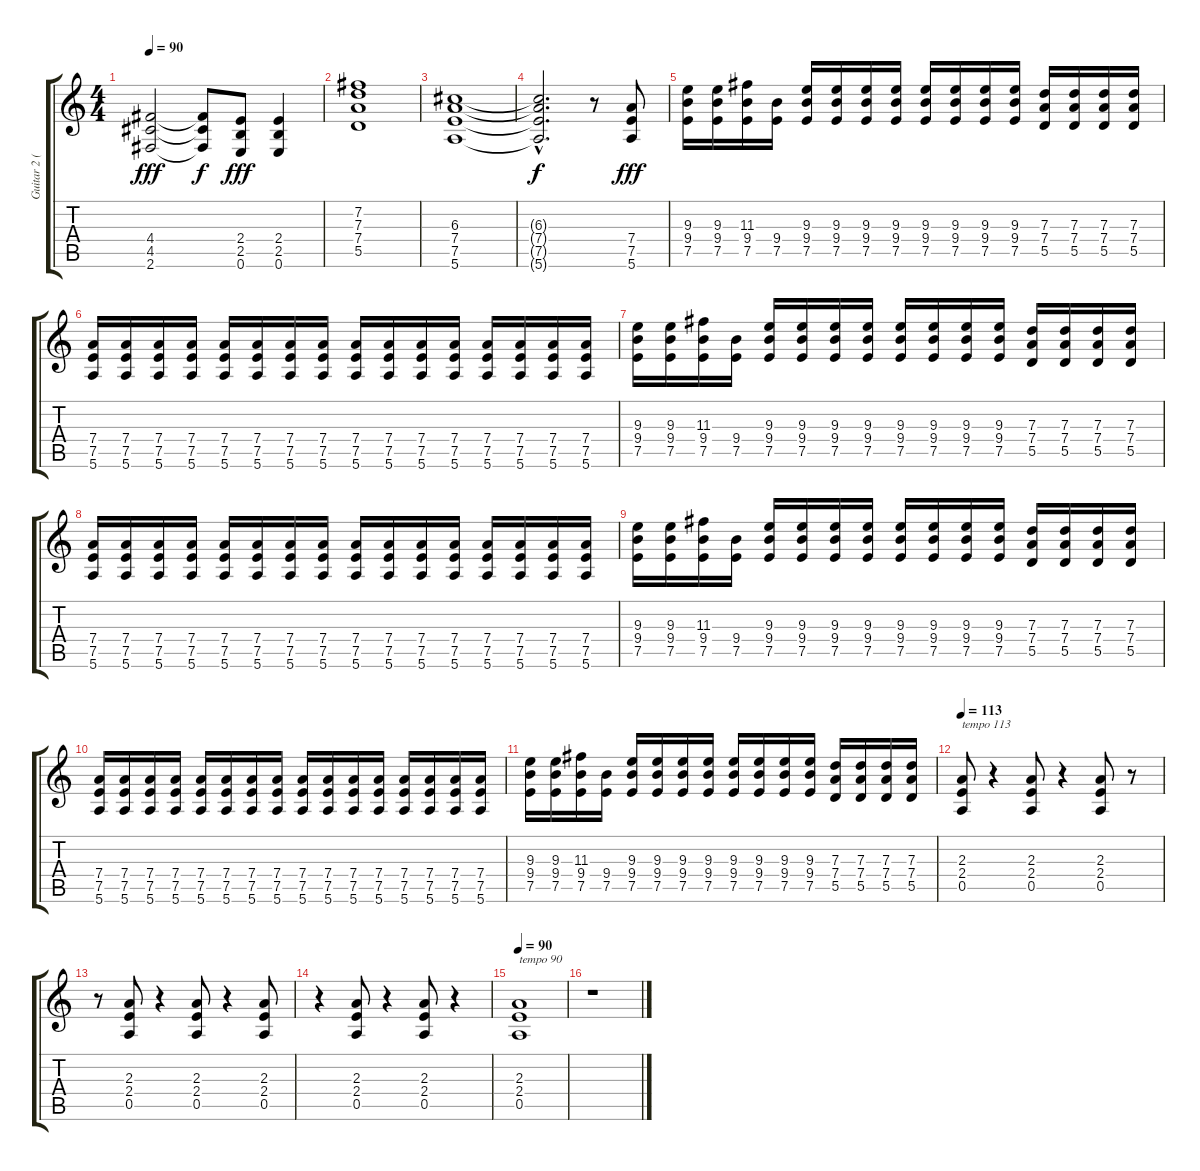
\track ("Guitar 2 (Rhythm)" "Guitar 2 (") {instrument distortionguitar}
\staff {score tabs}
\tuning (E4 B3 G3 D3 A2 E2) {hide}
\ts (4 4)
\tempo 90
\clef g2
\ks c
(4.4 4.5 2.6).2{dy fff} (4.4{t} 4.5{t} 2.6{t}).8{dy f} (2.4 2.5 0.6).8{dy fff} (2.4 2.5 0.6).4 |
(7.2 7.3 7.4 5.5).1 |
(6.3 7.4 7.5 5.6).1 |
(6.3{hac t} 7.4{hac t} 7.5{hac t} 5.6{hac t}).2{d dy f} r.8 (7.4 7.5 5.6).8{dy fff} |
(9.3 9.4 7.5).16 (9.3 9.4 7.5).16 (11.3 9.4 7.5).16 (9.4 7.5).16 (9.3 9.4 7.5).16 (9.3 9.4 7.5).16 (9.3 9.4 7.5).16 (9.3 9.4 7.5).16 (9.3 9.4 7.5).16 (9.3 9.4 7.5).16 (9.3 9.4 7.5).16 (9.3 9.4 7.5).16 (7.3 7.4 5.5).16 (7.3 7.4 5.5).16 (7.3 7.4 5.5).16 (7.3 7.4 5.5).16 |
(7.4 7.5 5.6).16 (7.4 7.5 5.6).16 (7.4 7.5 5.6).16 (7.4 7.5 5.6).16 (7.4 7.5 5.6).16 (7.4 7.5 5.6).16 (7.4 7.5 5.6).16 (7.4 7.5 5.6).16 (7.4 7.5 5.6).16 (7.4 7.5 5.6).16 (7.4 7.5 5.6).16 (7.4 7.5 5.6).16 (7.4 7.5 5.6).16 (7.4 7.5 5.6).16 (7.4 7.5 5.6).16 (7.4 7.5 5.6).16 |
(9.3 9.4 7.5).16 (9.3 9.4 7.5).16 (11.3 9.4 7.5).16 (9.4 7.5).16 (9.3 9.4 7.5).16 (9.3 9.4 7.5).16 (9.3 9.4 7.5).16 (9.3 9.4 7.5).16 (9.3 9.4 7.5).16 (9.3 9.4 7.5).16 (9.3 9.4 7.5).16 (9.3 9.4 7.5).16 (7.3 7.4 5.5).16 (7.3 7.4 5.5).16 (7.3 7.4 5.5).16 (7.3 7.4 5.5).16 |
(7.4 7.5 5.6).16 (7.4 7.5 5.6).16 (7.4 7.5 5.6).16 (7.4 7.5 5.6).16 (7.4 7.5 5.6).16 (7.4 7.5 5.6).16 (7.4 7.5 5.6).16 (7.4 7.5 5.6).16 (7.4 7.5 5.6).16 (7.4 7.5 5.6).16 (7.4 7.5 5.6).16 (7.4 7.5 5.6).16 (7.4 7.5 5.6).16 (7.4 7.5 5.6).16 (7.4 7.5 5.6).16 (7.4 7.5 5.6).16 |
(9.3 9.4 7.5).16 (9.3 9.4 7.5).16 (11.3 9.4 7.5).16 (9.4 7.5).16 (9.3 9.4 7.5).16 (9.3 9.4 7.5).16 (9.3 9.4 7.5).16 (9.3 9.4 7.5).16 (9.3 9.4 7.5).16 (9.3 9.4 7.5).16 (9.3 9.4 7.5).16 (9.3 9.4 7.5).16 (7.3 7.4 5.5).16 (7.3 7.4 5.5).16 (7.3 7.4 5.5).16 (7.3 7.4 5.5).16 |
(7.4 7.5 5.6).16 (7.4 7.5 5.6).16 (7.4 7.5 5.6).16 (7.4 7.5 5.6).16 (7.4 7.5 5.6).16 (7.4 7.5 5.6).16 (7.4 7.5 5.6).16 (7.4 7.5 5.6).16 (7.4 7.5 5.6).16 (7.4 7.5 5.6).16 (7.4 7.5 5.6).16 (7.4 7.5 5.6).16 (7.4 7.5 5.6).16 (7.4 7.5 5.6).16 (7.4 7.5 5.6).16 (7.4 7.5 5.6).16 |
(9.3 9.4 7.5).16 (9.3 9.4 7.5).16 (11.3 9.4 7.5).16 (9.4 7.5).16 (9.3 9.4 7.5).16 (9.3 9.4 7.5).16 (9.3 9.4 7.5).16 (9.3 9.4 7.5).16 (9.3 9.4 7.5).16 (9.3 9.4 7.5).16 (9.3 9.4 7.5).16 (9.3 9.4 7.5).16 (7.3 7.4 5.5).16 (7.3 7.4 5.5).16 (7.3 7.4 5.5).16 (7.3 7.4 5.5).16 |
\tempo 113
(2.3 2.4 0.5).8{txt "tempo 113"} r.4 (2.3 2.4 0.5).8 r.4 (2.3 2.4 0.5).8 r.8 |
r.8 (2.3 2.4 0.5).8 r.4 (2.3 2.4 0.5).8 r.4 (2.3 2.4 0.5).8 |
r.4 (2.3 2.4 0.5).8 r.4 (2.3 2.4 0.5).8 r.4 |
\tempo 90
(2.3 2.4 0.5).1{txt "tempo 90"} |
r.1
